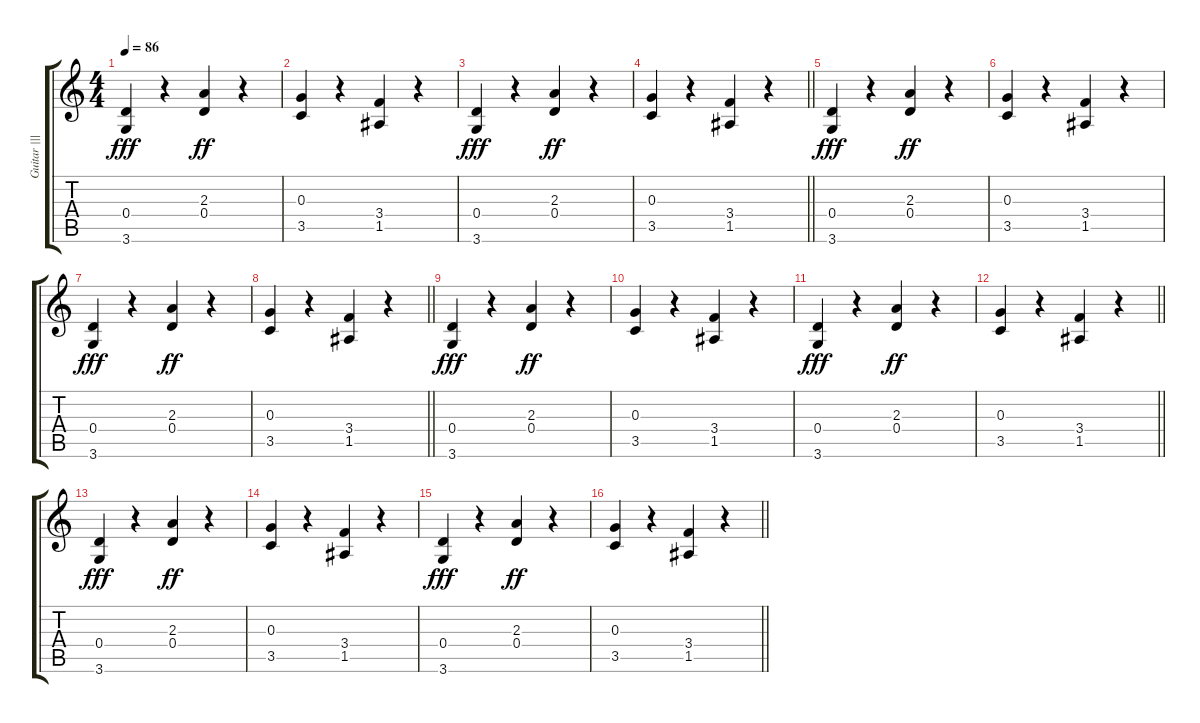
\track ("Guitar ||| (Overdrive)" "Guitar |||") {instrument overdrivenguitar}
\staff {score tabs}
\tuning (E4 B3 G3 D3 A2 E2) {hide}
\ts (4 4)
\tempo 86
\clef g2
\ks c
(0.4 3.6).4{dy fff} r.4 (2.3 0.4).4{dy ff} r.4 |
(0.3 3.5).4 r.4 (3.4 1.5).4 r.4 |
(0.4 3.6).4{dy fff} r.4 (2.3 0.4).4{dy ff} r.4 |
\barLineRight lightlight
(0.3 3.5).4 r.4 (3.4 1.5).4 r.4 |
(0.4 3.6).4{dy fff} r.4 (2.3 0.4).4{dy ff} r.4 |
(0.3 3.5).4 r.4 (3.4 1.5).4 r.4 |
(0.4 3.6).4{dy fff} r.4 (2.3 0.4).4{dy ff} r.4 |
\barLineRight lightlight
(0.3 3.5).4 r.4 (3.4 1.5).4 r.4 |
(0.4 3.6).4{dy fff} r.4 (2.3 0.4).4{dy ff} r.4 |
(0.3 3.5).4 r.4 (3.4 1.5).4 r.4 |
(0.4 3.6).4{dy fff} r.4 (2.3 0.4).4{dy ff} r.4 |
\barLineRight lightlight
(0.3 3.5).4 r.4 (3.4 1.5).4 r.4 |
(0.4 3.6).4{dy fff} r.4 (2.3 0.4).4{dy ff} r.4 |
(0.3 3.5).4 r.4 (3.4 1.5).4 r.4 |
(0.4 3.6).4{dy fff} r.4 (2.3 0.4).4{dy ff} r.4 |
\barLineRight lightlight
(0.3 3.5).4 r.4 (3.4 1.5).4 r.4
